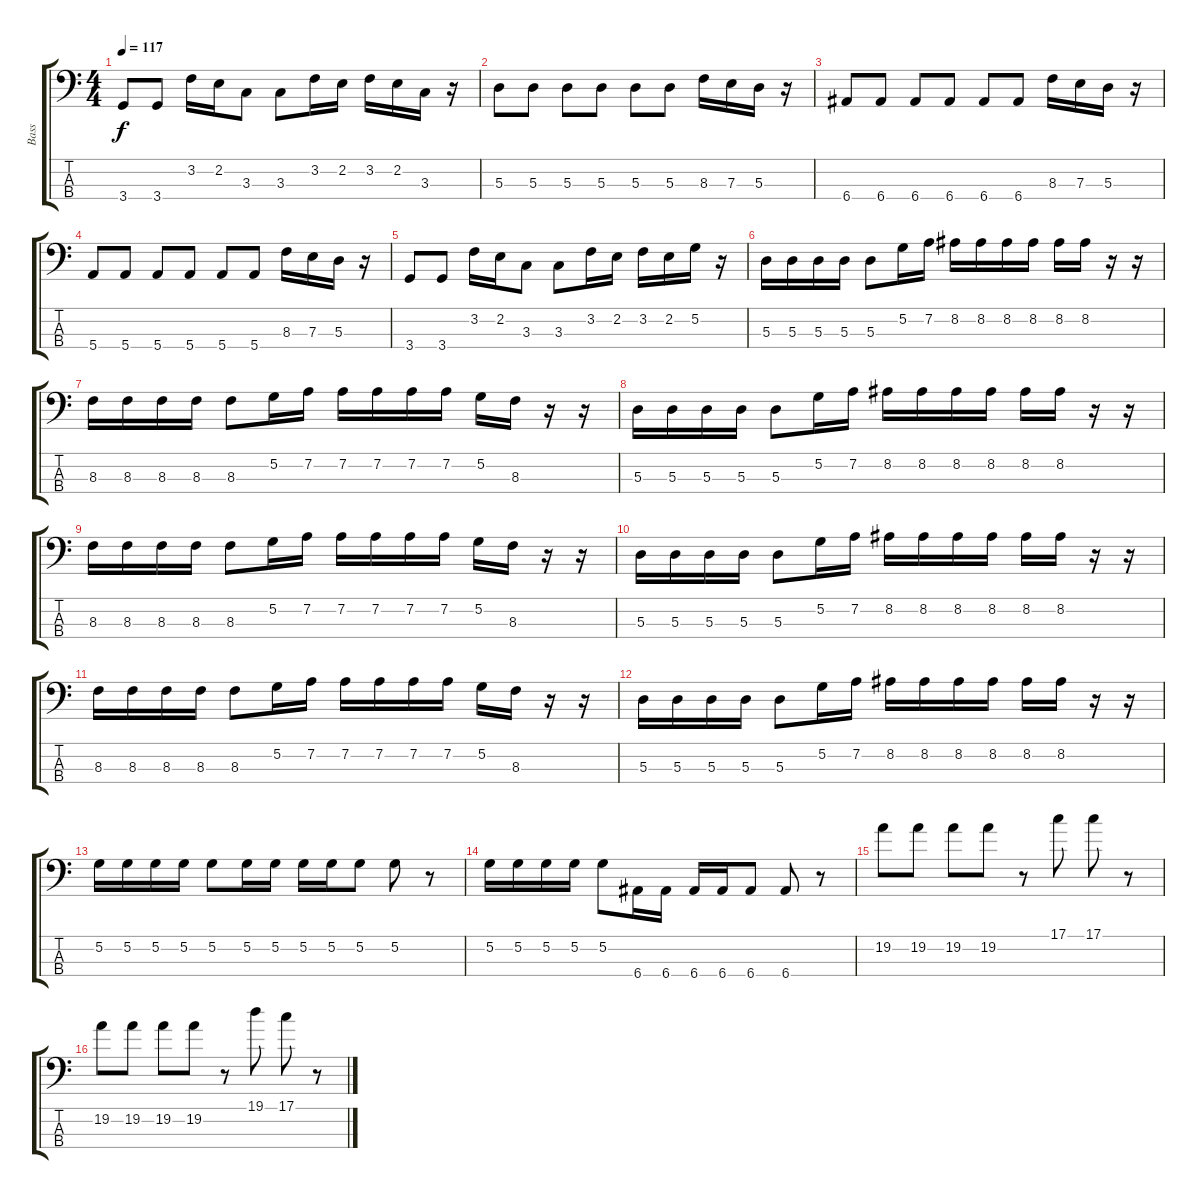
\track ("Bass" "Bass") {instrument electricbassfinger}
\staff {score tabs}
\tuning (G2 D2 A1 E1) {hide}
\ts (4 4)
\tempo 117
\clef f4
\ks c
3.4.8{dy f} 3.4.8 3.2.16 2.2.16 3.3.8 3.3.8 3.2.16 2.2.16 3.2.16 2.2.16 3.3.16 r.16 |
5.3.8 5.3.8 5.3.8 5.3.8 5.3.8 5.3.8 8.3.16 7.3.16 5.3.16 r.16 |
6.4.8 6.4.8 6.4.8 6.4.8 6.4.8 6.4.8 8.3.16 7.3.16 5.3.16 r.16 |
5.4.8 5.4.8 5.4.8 5.4.8 5.4.8 5.4.8 8.3.16 7.3.16 5.3.16 r.16 |
3.4.8 3.4.8 3.2.16 2.2.16 3.3.8 3.3.8 3.2.16 2.2.16 3.2.16 2.2.16 5.2.16 r.16 |
5.3.16 5.3.16 5.3.16 5.3.16 5.3.8 5.2.16 7.2.16 8.2.16 8.2.16 8.2.16 8.2.16 8.2.16 8.2.16 r.16 r.16 |
8.3.16 8.3.16 8.3.16 8.3.16 8.3.8 5.2.16 7.2.16 7.2.16 7.2.16 7.2.16 7.2.16 5.2.16 8.3.16 r.16 r.16 |
5.3.16 5.3.16 5.3.16 5.3.16 5.3.8 5.2.16 7.2.16 8.2.16 8.2.16 8.2.16 8.2.16 8.2.16 8.2.16 r.16 r.16 |
8.3.16 8.3.16 8.3.16 8.3.16 8.3.8 5.2.16 7.2.16 7.2.16 7.2.16 7.2.16 7.2.16 5.2.16 8.3.16 r.16 r.16 |
5.3.16 5.3.16 5.3.16 5.3.16 5.3.8 5.2.16 7.2.16 8.2.16 8.2.16 8.2.16 8.2.16 8.2.16 8.2.16 r.16 r.16 |
8.3.16 8.3.16 8.3.16 8.3.16 8.3.8 5.2.16 7.2.16 7.2.16 7.2.16 7.2.16 7.2.16 5.2.16 8.3.16 r.16 r.16 |
5.3.16 5.3.16 5.3.16 5.3.16 5.3.8 5.2.16 7.2.16 8.2.16 8.2.16 8.2.16 8.2.16 8.2.16 8.2.16 r.16 r.16 |
5.2.16 5.2.16 5.2.16 5.2.16 5.2.8 5.2.16 5.2.16 5.2.16 5.2.16 5.2.8 5.2.8 r.8 |
5.2.16 5.2.16 5.2.16 5.2.16 5.2.8 6.4.16 6.4.16 6.4.16 6.4.16 6.4.8 6.4.8 r.8 |
19.2.8 19.2.8 19.2.8 19.2.8 r.8 17.1.8 17.1.8 r.8 |
19.2.8 19.2.8 19.2.8 19.2.8 r.8 19.1.8 17.1.8 r.8
